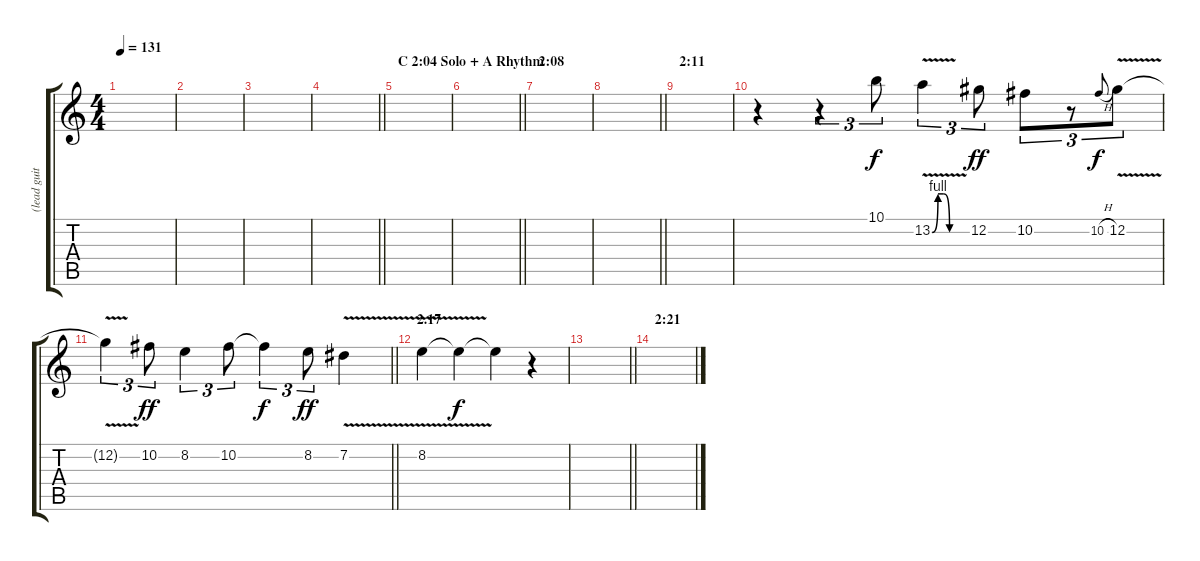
\track ("(lead guitar - harmony)" "(lead guit") {instrument overdrivenguitar}
\staff {score tabs}
\tuning (Db4 Ab3 E3 B2 Gb2 Db2) {hide}
\ts (4 4)
\tempo 131
\clef g2
\ks c
|
|
|
\barLineRight lightlight
|
\section ("" "C 2:04 Solo + A Rhythm")
|
\barLineRight lightlight
|
\section ("" "2:08")
|
\barLineRight lightlight
|
\section ("" "2:11")
|
r.4 r.4{tu (3 2)} 10.1.8{tu (3 2)} 13.2{be (custom 0 0 10 4 20 4 30 0 60 0) v}.4{tu (3 2) dy f} 12.2.8{tu (3 2) dy ff} 10.2.8{tu (3 2)} r.8{tu (3 2)} 10.2{h}.8{gr onbeat dy f} 12.2{v}.8{tu (3 2)} |
\barLineRight lightlight
12.2{t}.4{tu (3 2)} 10.2.8{tu (3 2) dy ff} 8.2.4{tu (3 2)} 10.2.8{tu (3 2)} 10.2{t}.4{tu (3 2) dy f} 8.2.8{tu (3 2) dy ff} 7.2{v}.4 |
\section ("" "2.17")
8.2{v}.4 8.2{t}.4{dy f} 8.2{t}.4 r.4 |
\barLineRight lightlight
|
\section ("" "2:21")
